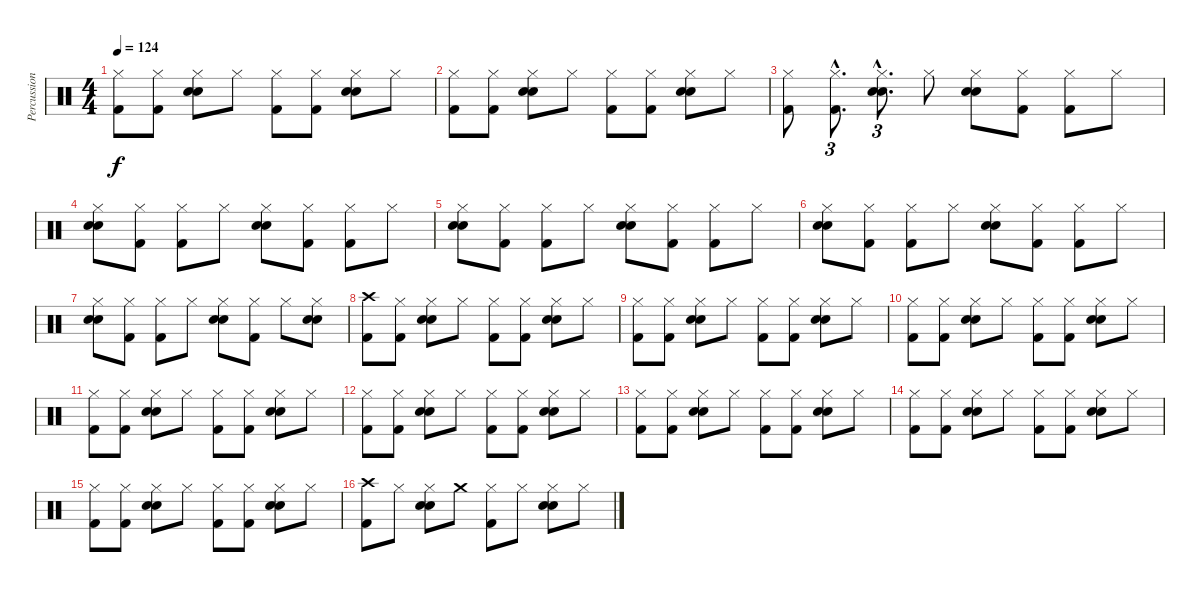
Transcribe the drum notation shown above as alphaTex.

\track ("Percussion" "Percussion") {instrument percussion}
\staff {score}
\articulation defaults
\ts (4 4)
\tempo 124
\clef neutral
\ks c
("Hi-Hat (closed)" "Kick (hit) 2").8{dy f} ("Hi-Hat (closed)" "Kick (hit) 2").8 ("Hi-Hat (closed)" "Snare (hit) 2" "Electric Snare (hit)").8 "Hi-Hat (closed)".8 ("Hi-Hat (closed)" "Kick (hit) 2").8 ("Hi-Hat (closed)" "Kick (hit) 2").8 ("Hi-Hat (closed)" "Snare (hit) 2" "Electric Snare (hit)").8 "Hi-Hat (closed)".8 |
("Hi-Hat (closed)" "Kick (hit) 2").8 ("Hi-Hat (closed)" "Kick (hit) 2").8 ("Hi-Hat (closed)" "Snare (hit) 2" "Electric Snare (hit)").8 "Hi-Hat (closed)".8 ("Hi-Hat (closed)" "Kick (hit) 2").8 ("Hi-Hat (closed)" "Kick (hit) 2").8 ("Hi-Hat (closed)" "Snare (hit) 2" "Electric Snare (hit)").8 "Hi-Hat (closed)".8 |
("Hi-Hat (closed)" "Kick (hit) 2").8 ("Hi-Hat (closed)"{hac} "Kick (hit) 2"{hac}).8{d tu (3 2)} ("Hi-Hat (closed)"{hac} "Snare (hit) 2"{hac} "Electric Snare (hit)"{hac}).8{d tu (3 2)} "Hi-Hat (closed)".8 ("Hi-Hat (closed)" "Snare (hit) 2" "Electric Snare (hit)").8 ("Hi-Hat (closed)" "Kick (hit) 2").8 ("Hi-Hat (closed)" "Kick (hit) 2").8 "Hi-Hat (closed)".8 |
("Hi-Hat (closed)" "Snare (hit) 2" "Electric Snare (hit)").8 ("Hi-Hat (closed)" "Kick (hit) 2").8 ("Hi-Hat (closed)" "Kick (hit) 2").8 "Hi-Hat (closed)".8 ("Hi-Hat (closed)" "Snare (hit) 2" "Electric Snare (hit)").8 ("Hi-Hat (closed)" "Kick (hit) 2").8 ("Hi-Hat (closed)" "Kick (hit) 2").8 "Hi-Hat (closed)".8 |
("Hi-Hat (closed)" "Snare (hit) 2" "Electric Snare (hit)").8 ("Hi-Hat (closed)" "Kick (hit) 2").8 ("Hi-Hat (closed)" "Kick (hit) 2").8 "Hi-Hat (closed)".8 ("Hi-Hat (closed)" "Snare (hit) 2" "Electric Snare (hit)").8 ("Hi-Hat (closed)" "Kick (hit) 2").8 ("Hi-Hat (closed)" "Kick (hit) 2").8 "Hi-Hat (closed)".8 |
("Hi-Hat (closed)" "Snare (hit) 2" "Electric Snare (hit)").8 ("Hi-Hat (closed)" "Kick (hit) 2").8 ("Hi-Hat (closed)" "Kick (hit) 2").8 "Hi-Hat (closed)".8 ("Hi-Hat (closed)" "Snare (hit) 2" "Electric Snare (hit)").8 ("Hi-Hat (closed)" "Kick (hit) 2").8 ("Hi-Hat (closed)" "Kick (hit) 2").8 "Hi-Hat (closed)".8 |
("Hi-Hat (closed)" "Snare (hit) 2" "Electric Snare (hit)").8 ("Hi-Hat (closed)" "Kick (hit) 2").8 ("Hi-Hat (closed)" "Kick (hit) 2").8 "Hi-Hat (closed)".8 ("Hi-Hat (closed)" "Snare (hit) 2" "Electric Snare (hit)").8 ("Hi-Hat (closed)" "Kick (hit) 2").8 "Hi-Hat (closed)".8 ("Hi-Hat (closed)" "Snare (hit) 2" "Electric Snare (hit)").8 |
("Crash high (hit)" "Kick (hit) 2").8 ("Hi-Hat (closed)" "Kick (hit) 2").8 ("Hi-Hat (closed)" "Snare (hit) 2" "Electric Snare (hit)").8 "Hi-Hat (closed)".8 ("Hi-Hat (closed)" "Kick (hit) 2").8 ("Hi-Hat (closed)" "Kick (hit) 2").8 ("Hi-Hat (closed)" "Snare (hit) 2" "Electric Snare (hit)").8 "Hi-Hat (closed)".8 |
("Hi-Hat (closed)" "Kick (hit) 2").8 ("Hi-Hat (closed)" "Kick (hit) 2").8 ("Hi-Hat (closed)" "Snare (hit) 2" "Electric Snare (hit)").8 "Hi-Hat (closed)".8 ("Hi-Hat (closed)" "Kick (hit) 2").8 ("Hi-Hat (closed)" "Kick (hit) 2").8 ("Hi-Hat (closed)" "Snare (hit) 2" "Electric Snare (hit)").8 "Hi-Hat (closed)".8 |
("Hi-Hat (closed)" "Kick (hit) 2").8 ("Hi-Hat (closed)" "Kick (hit) 2").8 ("Hi-Hat (closed)" "Snare (hit) 2" "Electric Snare (hit)").8 "Hi-Hat (closed)".8 ("Hi-Hat (closed)" "Kick (hit) 2").8 ("Hi-Hat (closed)" "Kick (hit) 2").8 ("Hi-Hat (closed)" "Snare (hit) 2" "Electric Snare (hit)").8 "Hi-Hat (closed)".8 |
("Hi-Hat (closed)" "Kick (hit) 2").8 ("Hi-Hat (closed)" "Kick (hit) 2").8 ("Hi-Hat (closed)" "Snare (hit) 2" "Electric Snare (hit)").8 "Hi-Hat (closed)".8 ("Hi-Hat (closed)" "Kick (hit) 2").8 ("Hi-Hat (closed)" "Kick (hit) 2").8 ("Hi-Hat (closed)" "Snare (hit) 2" "Electric Snare (hit)").8 "Hi-Hat (closed)".8 |
("Hi-Hat (closed)" "Kick (hit) 2").8 ("Hi-Hat (closed)" "Kick (hit) 2").8 ("Hi-Hat (closed)" "Snare (hit) 2" "Electric Snare (hit)").8 "Hi-Hat (closed)".8 ("Hi-Hat (closed)" "Kick (hit) 2").8 ("Hi-Hat (closed)" "Kick (hit) 2").8 ("Hi-Hat (closed)" "Snare (hit) 2" "Electric Snare (hit)").8 "Hi-Hat (closed)".8 |
("Hi-Hat (closed)" "Kick (hit) 2").8 ("Hi-Hat (closed)" "Kick (hit) 2").8 ("Hi-Hat (closed)" "Snare (hit) 2" "Electric Snare (hit)").8 "Hi-Hat (closed)".8 ("Hi-Hat (closed)" "Kick (hit) 2").8 ("Hi-Hat (closed)" "Kick (hit) 2").8 ("Hi-Hat (closed)" "Snare (hit) 2" "Electric Snare (hit)").8 "Hi-Hat (closed)".8 |
("Hi-Hat (closed)" "Kick (hit) 2").8 ("Hi-Hat (closed)" "Kick (hit) 2").8 ("Hi-Hat (closed)" "Snare (hit) 2" "Electric Snare (hit)").8 "Hi-Hat (closed)".8 ("Hi-Hat (closed)" "Kick (hit) 2").8 ("Hi-Hat (closed)" "Kick (hit) 2").8 ("Hi-Hat (closed)" "Snare (hit) 2" "Electric Snare (hit)").8 "Hi-Hat (closed)".8 |
("Hi-Hat (closed)" "Kick (hit) 2").8 ("Hi-Hat (closed)" "Kick (hit) 2").8 ("Hi-Hat (closed)" "Snare (hit) 2" "Electric Snare (hit)").8 "Hi-Hat (closed)".8 ("Hi-Hat (closed)" "Kick (hit) 2").8 ("Hi-Hat (closed)" "Kick (hit) 2").8 ("Hi-Hat (closed)" "Snare (hit) 2" "Electric Snare (hit)").8 "Hi-Hat (closed)".8 |
("Crash high (hit)" "Kick (hit) 2").8 "Hi-Hat (closed)".8 ("Hi-Hat (closed)" "Snare (hit) 2" "Electric Snare (hit)").8 "Crash medium (hit)".8 ("Hi-Hat (closed)" "Kick (hit) 2").8 "Hi-Hat (closed)".8 ("Hi-Hat (closed)" "Snare (hit) 2" "Electric Snare (hit)").8 "Hi-Hat (closed)".8
